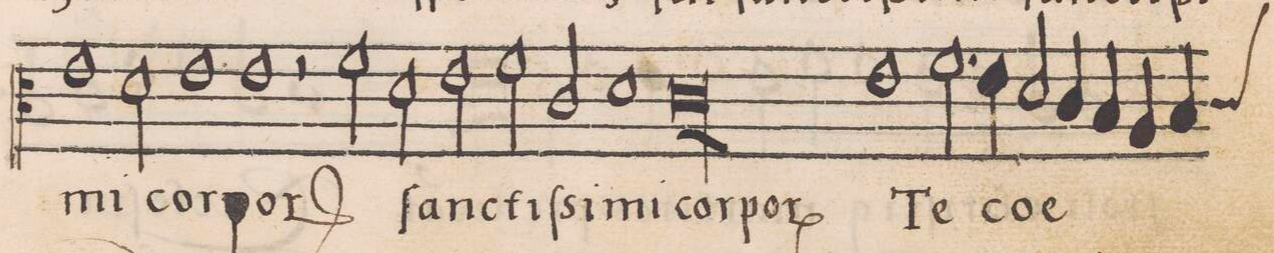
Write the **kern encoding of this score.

**kern	**text	**text
*I"CANTVS	*	*
*clefC3	*	*
*k[]	*	*
*met(C|)	*	*
*M2/1	*	*
1e	-mi	.
2d\	cor-	.
=55-	=55-	=55-
1e	-po-	.
1e	-r(is)	.
=56-	=56-	=56-
2r	.	.
2f\	ſanc-	.
2d\	-tiſ-	.
2e\	-si-	.
=57-	=57-	=57-
2f\	-mi	.
2c/	cor-	.
1d	-po-	.
=58-	=58-	=58-
0cl	-r(is)	.
=59-	=59-	=59-
1e	Te	.
2.f\	coe-	.
4e\	.	.
=60-	=60-	=60-
2d/	.	.
4c/	.	.
4B/	.	.
4A/	.	.
*custos:c	*	*
4B/	.	.
*-	*-	*-
